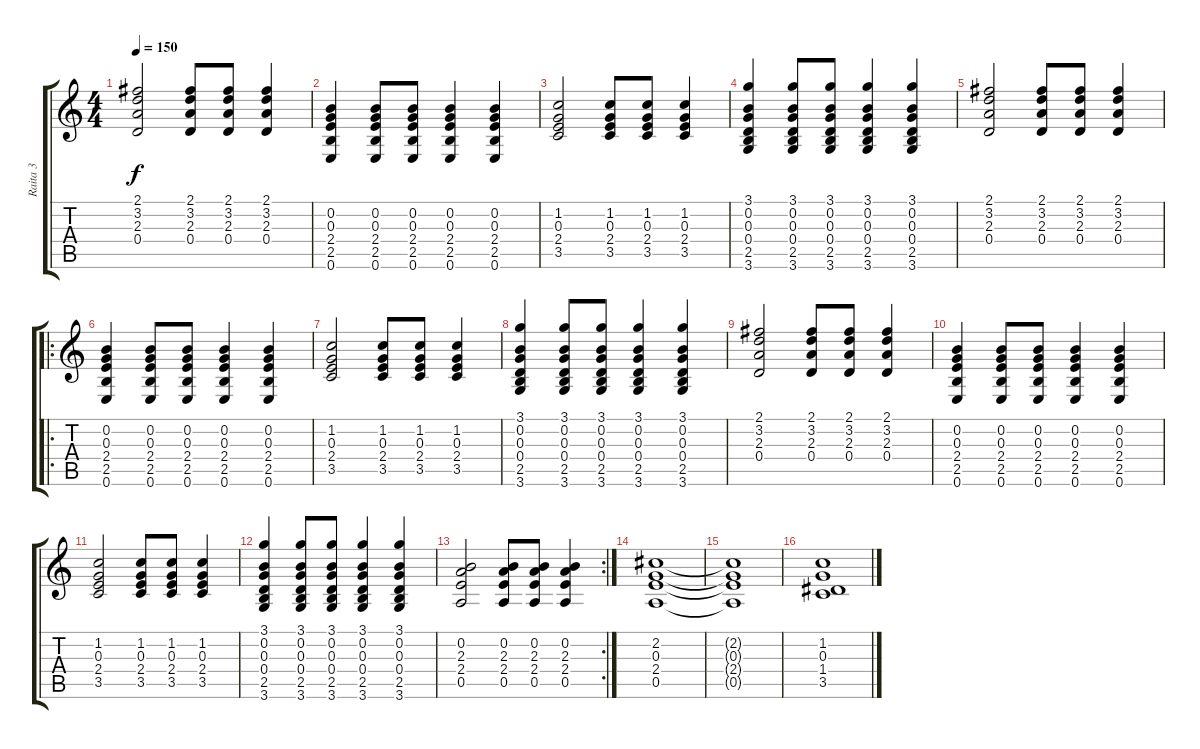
\track ("Raita 3" "Raita 3") {instrument acousticguitarsteel}
\staff {score tabs}
\tuning (E4 B3 G3 D3 A2 E2) {hide}
\ts (4 4)
\tempo 150
\clef g2
\ks c
(2.1 3.2 2.3 0.4).2{dy f} (2.1 3.2 2.3 0.4).8 (2.1 3.2 2.3 0.4).8 (2.1 3.2 2.3 0.4).4 |
(0.2 0.3 2.4 2.5 0.6).4 (0.2 0.3 2.4 2.5 0.6).8 (0.2 0.3 2.4 2.5 0.6).8 (0.2 0.3 2.4 2.5 0.6).4 (0.2 0.3 2.4 2.5 0.6).4 |
(1.2 0.3 2.4 3.5).2 (1.2 0.3 2.4 3.5).8 (1.2 0.3 2.4 3.5).8 (1.2 0.3 2.4 3.5).4 |
(3.1 0.2 0.3 0.4 2.5 3.6).4 (3.1 0.2 0.3 0.4 2.5 3.6).8 (3.1 0.2 0.3 0.4 2.5 3.6).8 (3.1 0.2 0.3 0.4 2.5 3.6).4 (3.1 0.2 0.3 0.4 2.5 3.6).4 |
(2.1 3.2 2.3 0.4).2 (2.1 3.2 2.3 0.4).8 (2.1 3.2 2.3 0.4).8 (2.1 3.2 2.3 0.4).4 |
\ro
(0.2 0.3 2.4 2.5 0.6).4 (0.2 0.3 2.4 2.5 0.6).8 (0.2 0.3 2.4 2.5 0.6).8 (0.2 0.3 2.4 2.5 0.6).4 (0.2 0.3 2.4 2.5 0.6).4 |
(1.2 0.3 2.4 3.5).2 (1.2 0.3 2.4 3.5).8 (1.2 0.3 2.4 3.5).8 (1.2 0.3 2.4 3.5).4 |
(3.1 0.2 0.3 0.4 2.5 3.6).4 (3.1 0.2 0.3 0.4 2.5 3.6).8 (3.1 0.2 0.3 0.4 2.5 3.6).8 (3.1 0.2 0.3 0.4 2.5 3.6).4 (3.1 0.2 0.3 0.4 2.5 3.6).4 |
(2.1 3.2 2.3 0.4).2 (2.1 3.2 2.3 0.4).8 (2.1 3.2 2.3 0.4).8 (2.1 3.2 2.3 0.4).4 |
(0.2 0.3 2.4 2.5 0.6).4 (0.2 0.3 2.4 2.5 0.6).8 (0.2 0.3 2.4 2.5 0.6).8 (0.2 0.3 2.4 2.5 0.6).4 (0.2 0.3 2.4 2.5 0.6).4 |
(1.2 0.3 2.4 3.5).2 (1.2 0.3 2.4 3.5).8 (1.2 0.3 2.4 3.5).8 (1.2 0.3 2.4 3.5).4 |
(3.1 0.2 0.3 0.4 2.5 3.6).4 (3.1 0.2 0.3 0.4 2.5 3.6).8 (3.1 0.2 0.3 0.4 2.5 3.6).8 (3.1 0.2 0.3 0.4 2.5 3.6).4 (3.1 0.2 0.3 0.4 2.5 3.6).4 |
\rc 2
(0.2 2.3 2.4 0.5).2 (0.2 2.3 2.4 0.5).8 (0.2 2.3 2.4 0.5).8 (0.2 2.3 2.4 0.5).4 |
(2.2 0.3 2.4 0.5).1{instrument distortionguitar} |
(2.2{t} 0.3{t} 2.4{t} 0.5{t}).1 |
(1.2 0.3 1.4 3.5).1
